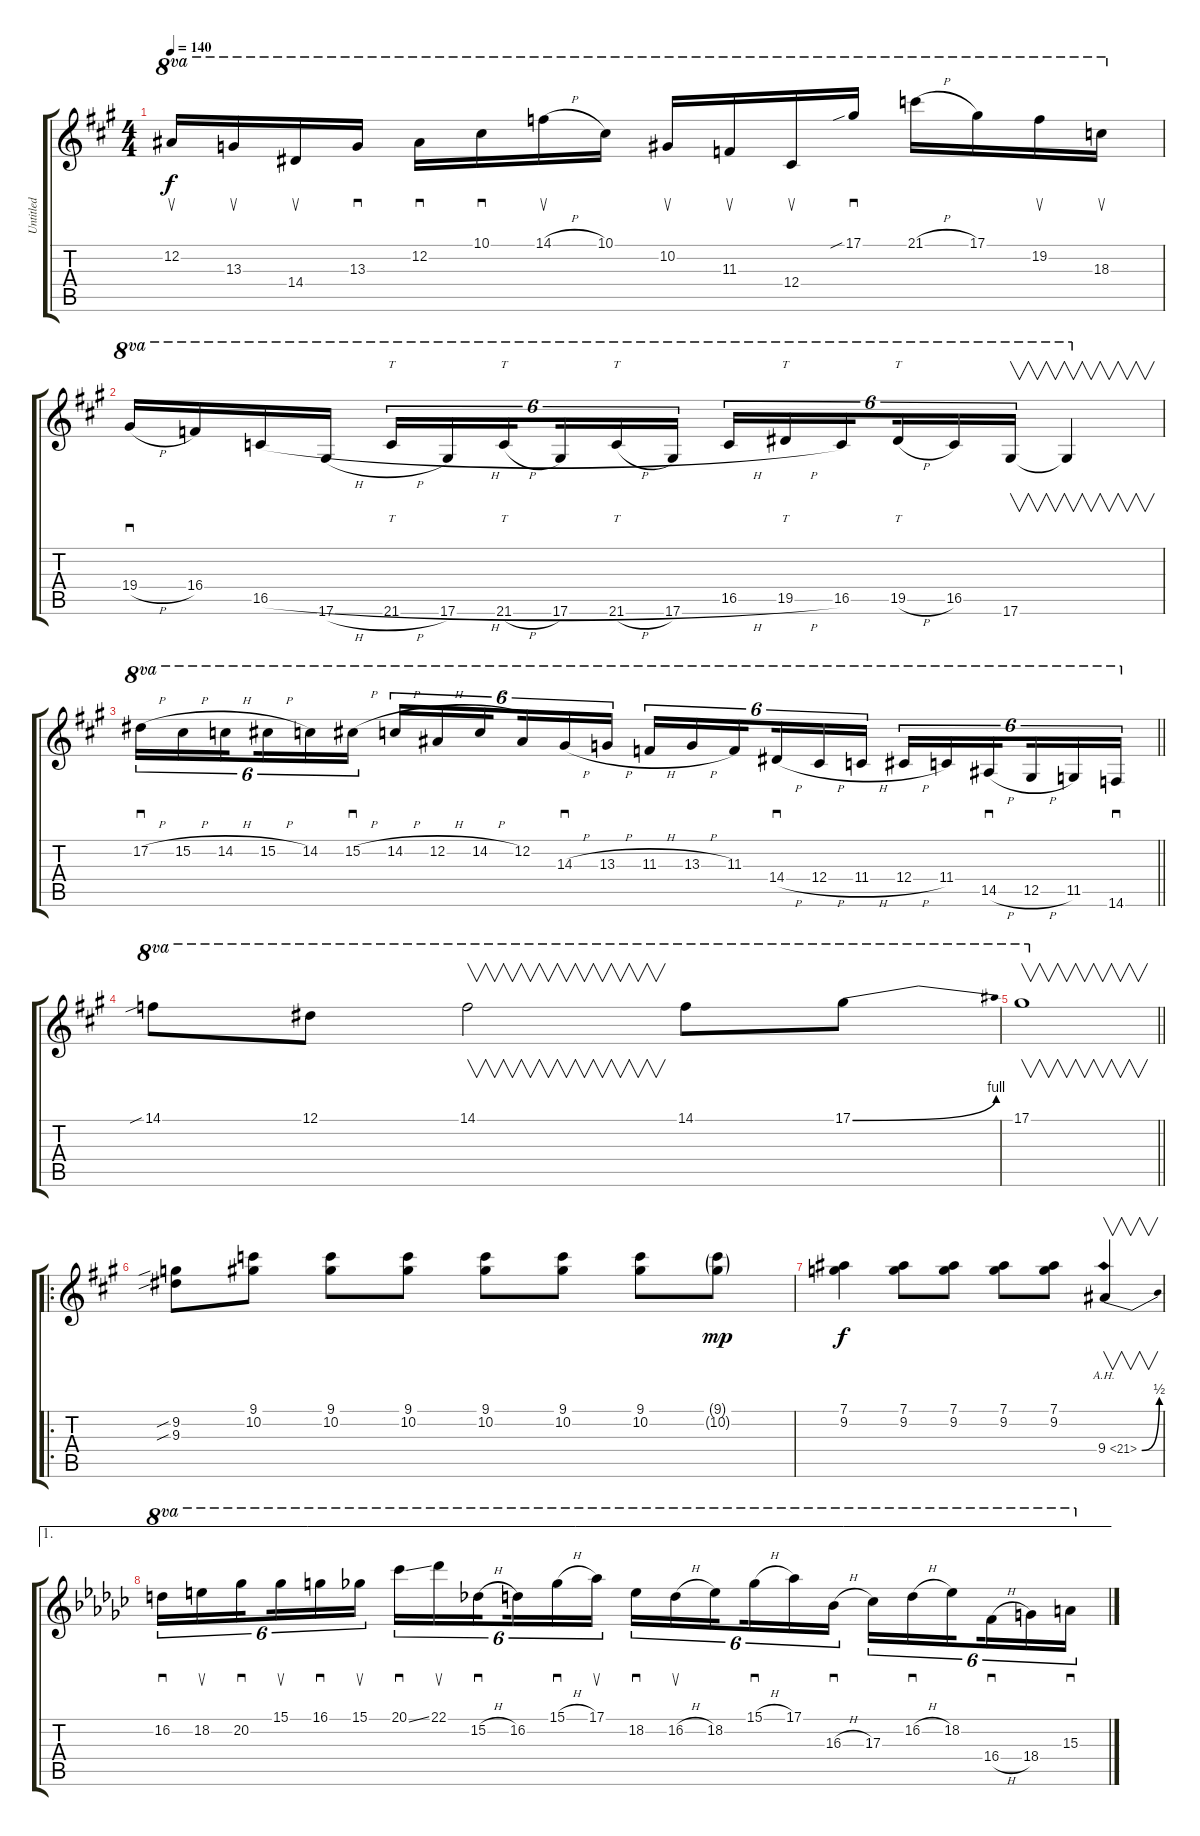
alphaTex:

\track ("Untitled" "Untitled") {instrument distortionguitar}
\staff {score tabs}
\tuning (Eb4 Bb3 Gb3 Db3 Ab2 Eb2) {hide}
\ts (4 4)
\tempo 140
\clef g2
\ks a
12.2.16{su ot 8va dy f} 13.3.16{su ot 8va} 14.4.16{su ot 8va} 13.3.16{sd ot 8va} 12.2.16{sd ot 8va} 10.1.16{sd ot 8va} 14.1{h}.16{su ot 8va} 10.1.16{ot 8va} 10.2.16{su ot 8va} 11.3.16{su ot 8va} 12.4.16{su ot 8va} 17.1{sib}.16{sd ot 8va} 21.1{h}.16{ot 8va} 17.1.16{ot 8va} 19.2.16{su ot 8va} 18.3.16{su ot 8va} |
19.4{h}.16{sd ot 8va} 16.4.16{ot 8va} 16.5{h}.16{ot 8va} 17.6{h}.16{ot 8va} 21.6{h}.16{tt tu (6 4) ot 8va} 17.6.16{tu (6 4) ot 8va} 21.6{h}.16{tt tu (6 4) ot 8va beam splitsecondary} 17.6.16{tu (6 4) ot 8va} 21.6{h}.16{tt tu (6 4) ot 8va} 17.6.16{tu (6 4) ot 8va} 16.5{h}.16{tu (6 4) ot 8va} 19.5{h}.16{tt tu (6 4) ot 8va} 16.5.16{tu (6 4) ot 8va beam splitsecondary} 19.5{h}.16{tt tu (6 4) ot 8va} 16.5.16{tu (6 4) ot 8va} 17.6.16{v tu (6 4) ot 8va} 17.6{t}.4{v ot 8va} |
\barLineRight lightlight
17.2{h}.16{sd tu (6 4) ot 8va} 15.2{h}.16{tu (6 4) ot 8va} 14.2{h}.16{tu (6 4) ot 8va beam splitsecondary} 15.2{h}.16{tu (6 4) ot 8va} 14.2.16{tu (6 4) ot 8va} 15.2{h}.16{sd tu (6 4) ot 8va} 14.2{h}.16{tu (6 4) ot 8va} 12.2{h}.16{tu (6 4) ot 8va} 14.2{h}.16{tu (6 4) ot 8va beam splitsecondary} 12.2.16{tu (6 4) ot 8va} 14.3{h}.16{sd tu (6 4) ot 8va} 13.3{h}.16{tu (6 4) ot 8va} 11.3{h}.16{tu (6 4) ot 8va} 13.3{h}.16{tu (6 4) ot 8va} 11.3.16{tu (6 4) ot 8va beam splitsecondary} 14.4{h}.16{sd tu (6 4) ot 8va} 12.4{h}.16{tu (6 4) ot 8va} 11.4{h}.16{tu (6 4) ot 8va} 12.4{h}.16{tu (6 4) ot 8va} 11.4.16{tu (6 4) ot 8va} 14.5{h}.16{sd tu (6 4) ot 8va beam splitsecondary} 12.5{h}.16{tu (6 4) ot 8va} 11.5.16{tu (6 4) ot 8va} 14.6.16{sd tu (6 4) ot 8va} |
14.1{sib}.8{ot 8va} 12.1.8{ot 8va} 14.1.2{v ot 8va} 14.1.8{ot 8va} 17.1{be (bend 0 0 60 4)}.8{ot 8va} |
\barLineRight lightlight
17.1.1{v ot 8va} |
\ro
(9.2{sib} 9.3{sib}).8 (9.1 10.2).8 (9.1 10.2).8 (9.1 10.2).8 (9.1 10.2).8 (9.1 10.2).8 (9.1 10.2).8 (9.1{g} 10.2{g}).8{dy mp} |
(7.1 9.2).4{dy f} (7.1 9.2).8 (7.1 9.2).8 (7.1 9.2).8 (7.1 9.2).8 9.4{be (bend 0 0 60 2) ah 12}.4{v} |
\ae 1
\ks gb
16.2.16{sd tu (6 4) ot 8va} 18.2.16{su tu (6 4) ot 8va} 20.2.16{sd tu (6 4) ot 8va beam splitsecondary} 15.1.16{su tu (6 4) ot 8va} 16.1.16{sd tu (6 4) ot 8va} 15.1.16{su tu (6 4) ot 8va} 20.1{ss}.16{sd tu (6 4) ot 8va} 22.1.16{su tu (6 4) ot 8va} 15.2{h}.16{sd tu (6 4) ot 8va beam splitsecondary} 16.2.16{tu (6 4) ot 8va} 15.1{h}.16{sd tu (6 4) ot 8va} 17.1.16{su tu (6 4) ot 8va} 18.2.16{sd tu (6 4) ot 8va} 16.2{h}.16{su tu (6 4) ot 8va} 18.2.16{tu (6 4) ot 8va beam splitsecondary} 15.1{h}.16{sd tu (6 4) ot 8va} 17.1.16{tu (6 4) ot 8va} 16.3{h}.16{sd tu (6 4) ot 8va} 17.3.16{tu (6 4) ot 8va} 16.2{h}.16{sd tu (6 4) ot 8va} 18.2.16{tu (6 4) ot 8va beam splitsecondary} 16.4{h}.16{sd tu (6 4) ot 8va} 18.4.16{tu (6 4) ot 8va} 15.3{h}.16{sd tu (6 4) ot 8va}
